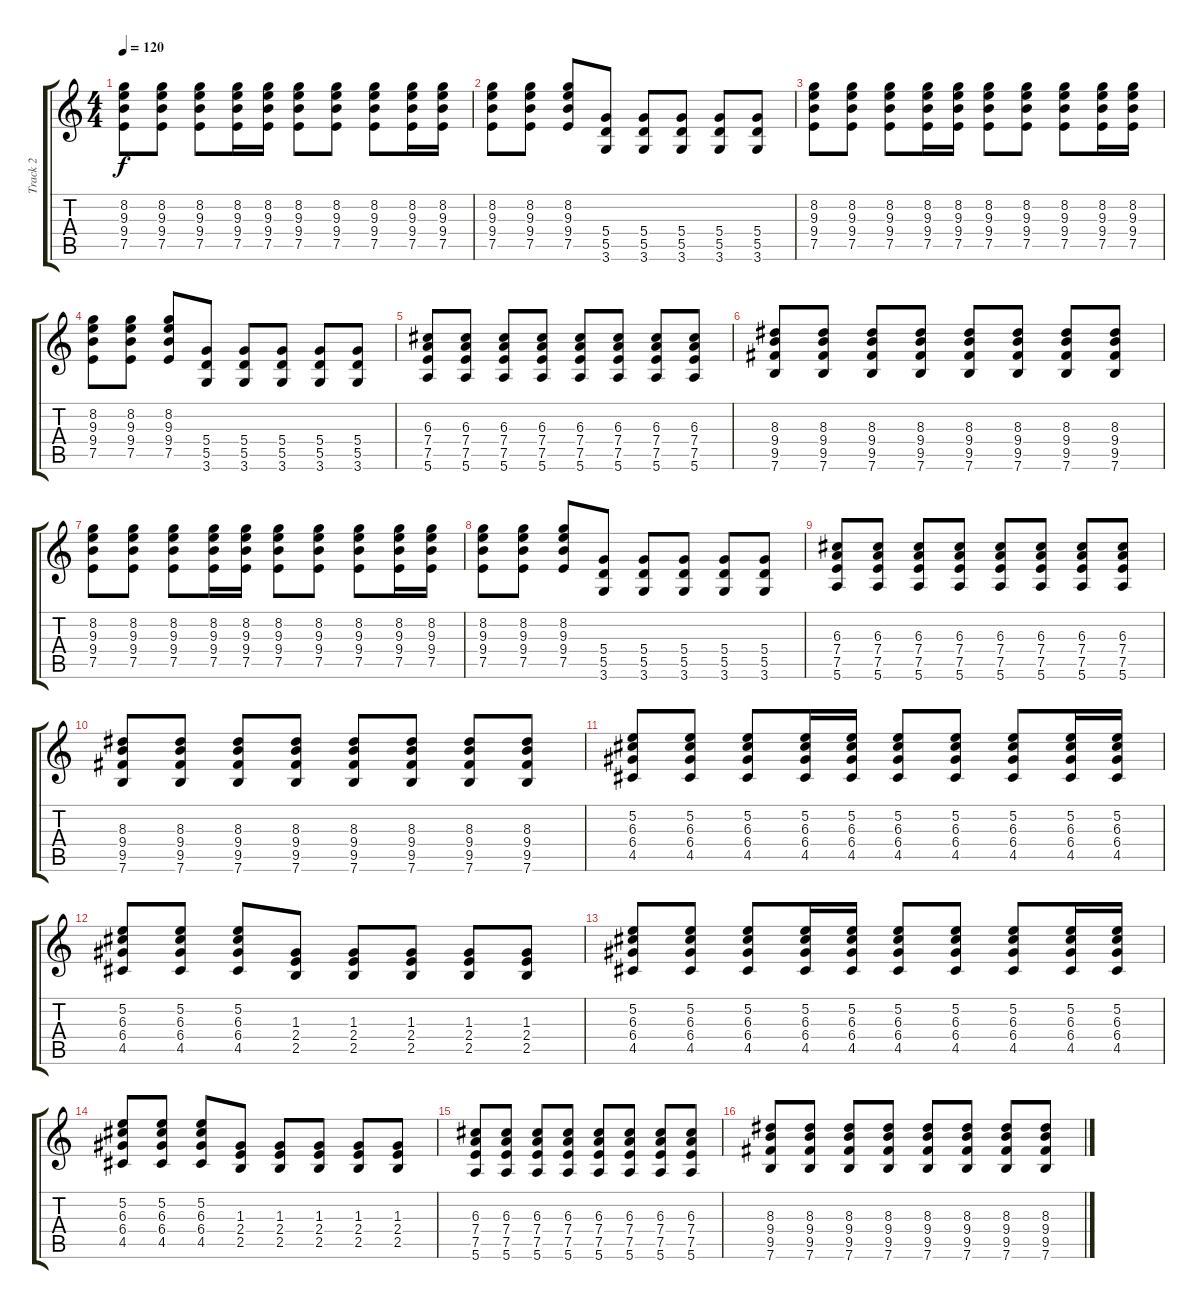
\track ("Track 2" "Track 2") {instrument distortionguitar}
\staff {score tabs}
\tuning (E4 B3 G3 D3 A2 E2) {hide}
\ts (4 4)
\tempo 120
\clef g2
\ks c
(8.2 9.3 9.4 7.5).8{dy f} (8.2 9.3 9.4 7.5).8 (8.2 9.3 9.4 7.5).8 (8.2 9.3 9.4 7.5).16 (8.2 9.3 9.4 7.5).16 (8.2 9.3 9.4 7.5).8 (8.2 9.3 9.4 7.5).8 (8.2 9.3 9.4 7.5).8 (8.2 9.3 9.4 7.5).16 (8.2 9.3 9.4 7.5).16 |
(8.2 9.3 9.4 7.5).8 (8.2 9.3 9.4 7.5).8 (8.2 9.3 9.4 7.5).8 (5.4 5.5 3.6).8 (5.4 5.5 3.6).8 (5.4 5.5 3.6).8 (5.4 5.5 3.6).8 (5.4 5.5 3.6).8 |
(8.2 9.3 9.4 7.5).8 (8.2 9.3 9.4 7.5).8 (8.2 9.3 9.4 7.5).8 (8.2 9.3 9.4 7.5).16 (8.2 9.3 9.4 7.5).16 (8.2 9.3 9.4 7.5).8 (8.2 9.3 9.4 7.5).8 (8.2 9.3 9.4 7.5).8 (8.2 9.3 9.4 7.5).16 (8.2 9.3 9.4 7.5).16 |
(8.2 9.3 9.4 7.5).8 (8.2 9.3 9.4 7.5).8 (8.2 9.3 9.4 7.5).8 (5.4 5.5 3.6).8 (5.4 5.5 3.6).8 (5.4 5.5 3.6).8 (5.4 5.5 3.6).8 (5.4 5.5 3.6).8 |
(6.3 7.4 7.5 5.6).8 (6.3 7.4 7.5 5.6).8 (6.3 7.4 7.5 5.6).8 (6.3 7.4 7.5 5.6).8 (6.3 7.4 7.5 5.6).8 (6.3 7.4 7.5 5.6).8 (6.3 7.4 7.5 5.6).8 (6.3 7.4 7.5 5.6).8 |
(8.3 9.4 9.5 7.6).8 (8.3 9.4 9.5 7.6).8 (8.3 9.4 9.5 7.6).8 (8.3 9.4 9.5 7.6).8 (8.3 9.4 9.5 7.6).8 (8.3 9.4 9.5 7.6).8 (8.3 9.4 9.5 7.6).8 (8.3 9.4 9.5 7.6).8 |
(8.2 9.3 9.4 7.5).8 (8.2 9.3 9.4 7.5).8 (8.2 9.3 9.4 7.5).8 (8.2 9.3 9.4 7.5).16 (8.2 9.3 9.4 7.5).16 (8.2 9.3 9.4 7.5).8 (8.2 9.3 9.4 7.5).8 (8.2 9.3 9.4 7.5).8 (8.2 9.3 9.4 7.5).16 (8.2 9.3 9.4 7.5).16 |
(8.2 9.3 9.4 7.5).8 (8.2 9.3 9.4 7.5).8 (8.2 9.3 9.4 7.5).8 (5.4 5.5 3.6).8 (5.4 5.5 3.6).8 (5.4 5.5 3.6).8 (5.4 5.5 3.6).8 (5.4 5.5 3.6).8 |
(6.3 7.4 7.5 5.6).8 (6.3 7.4 7.5 5.6).8 (6.3 7.4 7.5 5.6).8 (6.3 7.4 7.5 5.6).8 (6.3 7.4 7.5 5.6).8 (6.3 7.4 7.5 5.6).8 (6.3 7.4 7.5 5.6).8 (6.3 7.4 7.5 5.6).8 |
(8.3 9.4 9.5 7.6).8 (8.3 9.4 9.5 7.6).8 (8.3 9.4 9.5 7.6).8 (8.3 9.4 9.5 7.6).8 (8.3 9.4 9.5 7.6).8 (8.3 9.4 9.5 7.6).8 (8.3 9.4 9.5 7.6).8 (8.3 9.4 9.5 7.6).8 |
(5.2 6.3 6.4 4.5).8 (5.2 6.3 6.4 4.5).8 (5.2 6.3 6.4 4.5).8 (5.2 6.3 6.4 4.5).16 (5.2 6.3 6.4 4.5).16 (5.2 6.3 6.4 4.5).8 (5.2 6.3 6.4 4.5).8 (5.2 6.3 6.4 4.5).8 (5.2 6.3 6.4 4.5).16 (5.2 6.3 6.4 4.5).16 |
(5.2 6.3 6.4 4.5).8 (5.2 6.3 6.4 4.5).8 (5.2 6.3 6.4 4.5).8 (1.3 2.4 2.5).8 (1.3 2.4 2.5).8 (1.3 2.4 2.5).8 (1.3 2.4 2.5).8 (1.3 2.4 2.5).8 |
(5.2 6.3 6.4 4.5).8 (5.2 6.3 6.4 4.5).8 (5.2 6.3 6.4 4.5).8 (5.2 6.3 6.4 4.5).16 (5.2 6.3 6.4 4.5).16 (5.2 6.3 6.4 4.5).8 (5.2 6.3 6.4 4.5).8 (5.2 6.3 6.4 4.5).8 (5.2 6.3 6.4 4.5).16 (5.2 6.3 6.4 4.5).16 |
(5.2 6.3 6.4 4.5).8 (5.2 6.3 6.4 4.5).8 (5.2 6.3 6.4 4.5).8 (1.3 2.4 2.5).8 (1.3 2.4 2.5).8 (1.3 2.4 2.5).8 (1.3 2.4 2.5).8 (1.3 2.4 2.5).8 |
(6.3 7.4 7.5 5.6).8 (6.3 7.4 7.5 5.6).8 (6.3 7.4 7.5 5.6).8 (6.3 7.4 7.5 5.6).8 (6.3 7.4 7.5 5.6).8 (6.3 7.4 7.5 5.6).8 (6.3 7.4 7.5 5.6).8 (6.3 7.4 7.5 5.6).8 |
(8.3 9.4 9.5 7.6).8 (8.3 9.4 9.5 7.6).8 (8.3 9.4 9.5 7.6).8 (8.3 9.4 9.5 7.6).8 (8.3 9.4 9.5 7.6).8 (8.3 9.4 9.5 7.6).8 (8.3 9.4 9.5 7.6).8 (8.3 9.4 9.5 7.6).8
